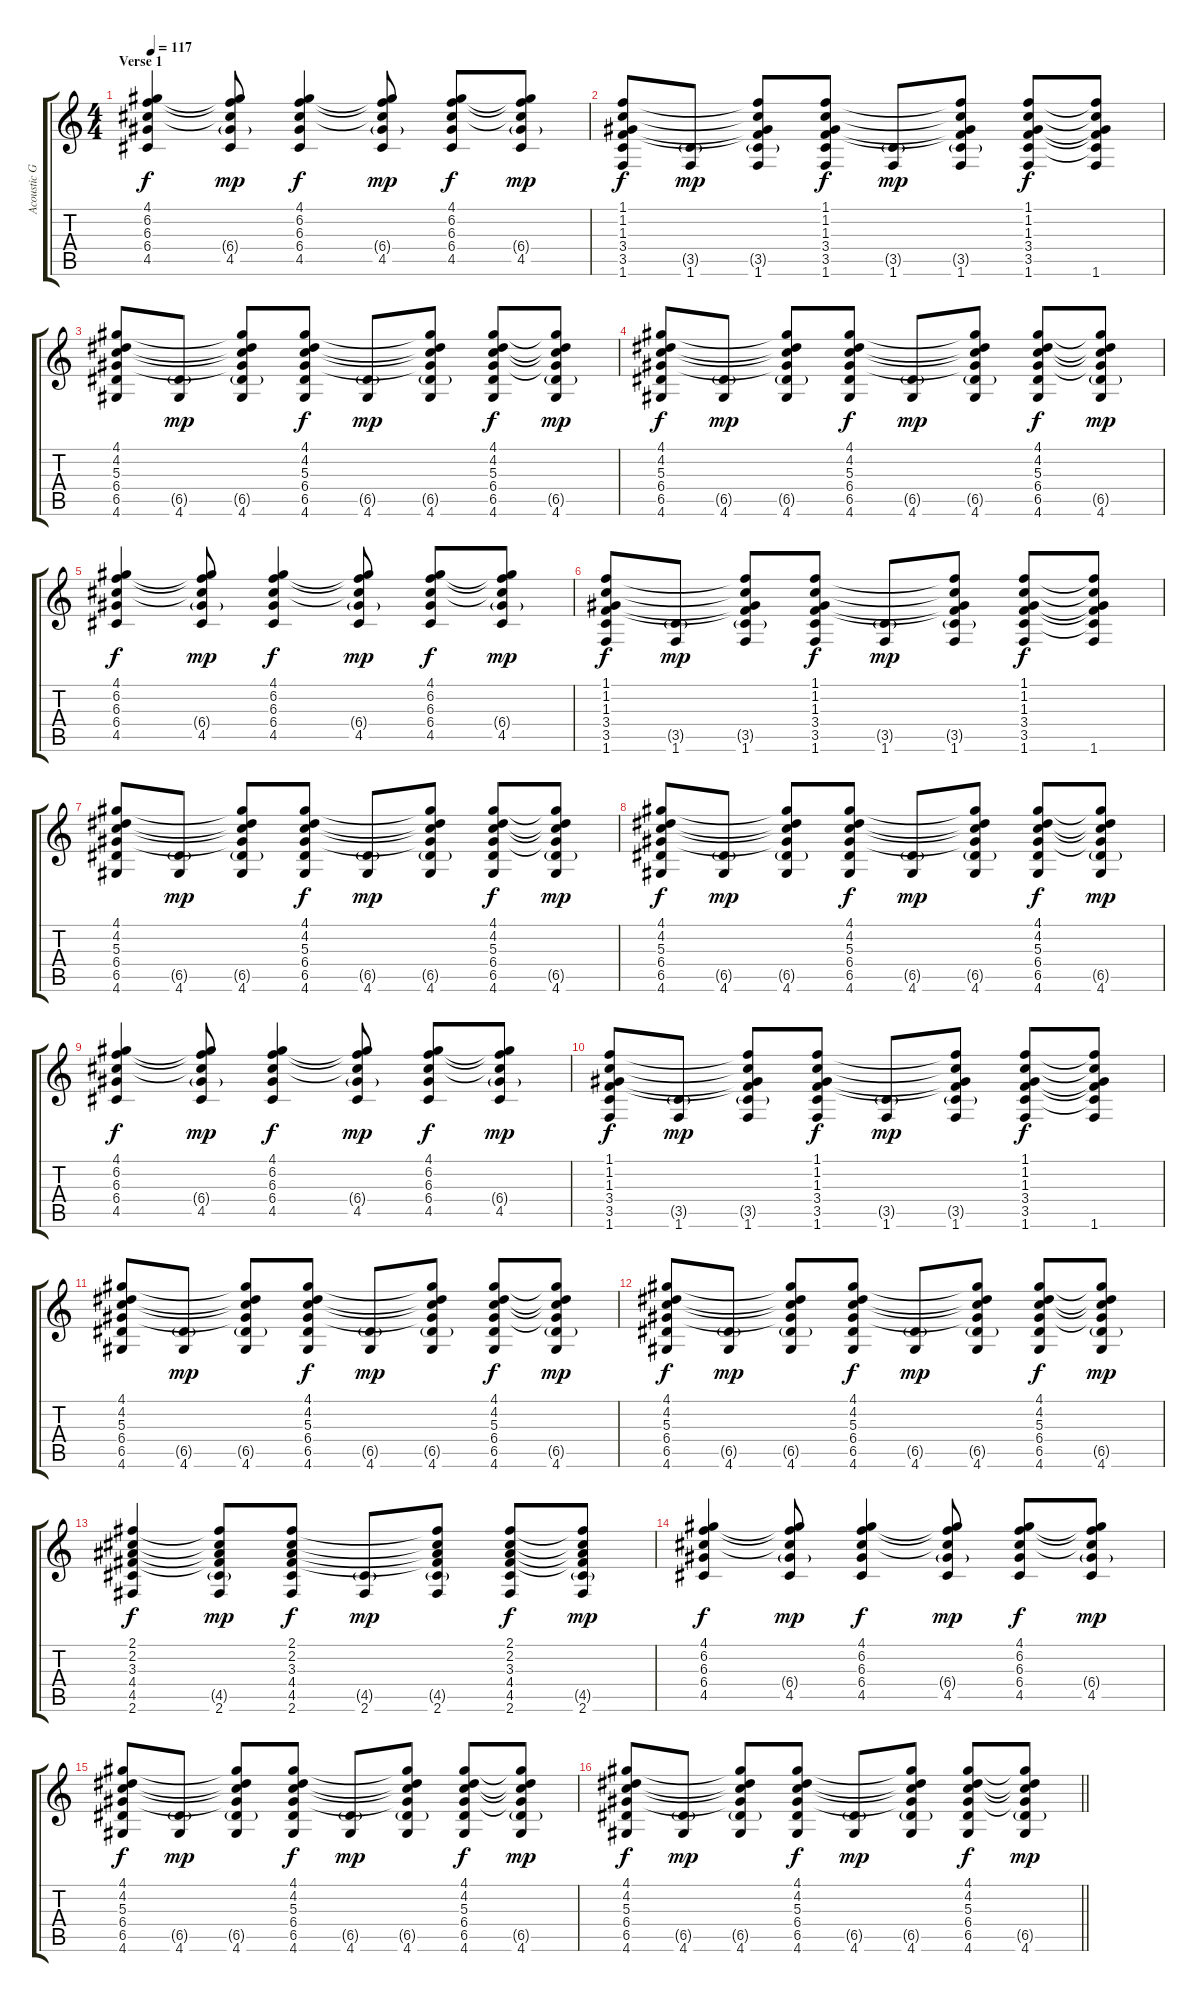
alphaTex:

\track ("Acoustic Guitar" "Acoustic G") {instrument acousticguitarsteel}
\staff {score tabs}
\tuning (E4 B3 G3 D3 A2 E2) {hide}
\ts (4 4)
\section ("" "Verse 1")
\tempo 117
\clef g2
\ks c
(4.1 6.2 6.3 6.4 4.5).4{dy f instrument acousticguitarsteel} (4.1{t} 6.2{t} 6.3{t} 6.4{g} 4.5).8{dy mp} (4.1 6.2 6.3 6.4 4.5).4{dy f} (4.1{t} 6.2{t} 6.3{t} 6.4{g} 4.5).8{dy mp} (4.1 6.2 6.3 6.4 4.5).8{dy f} (4.1{t} 6.2{t} 6.3{t} 6.4{g} 4.5).8{dy mp} |
(1.1 1.2 1.3 3.4 3.5 1.6).8{dy f} (3.5{g} 1.6).8{dy mp} (1.1{t} 1.2{t} 1.3{t} 3.4{t} 3.5{g} 1.6).8 (1.1 1.2 1.3 3.4 3.5 1.6).8{dy f} (3.5{g} 1.6).8{dy mp} (1.1{t} 1.2{t} 1.3{t} 3.4{t} 3.5{g} 1.6).8 (1.1 1.2 1.3 3.4 3.5 1.6).8{dy f} (1.1{t} 1.2{t} 1.3{t} 3.4{t} 3.5{t} 1.6).8 |
(4.1 4.2 5.3 6.4 6.5 4.6).8 (6.5{g} 4.6).8{dy mp} (4.1{t} 4.2{t} 5.3{t} 6.4{t} 6.5{g} 4.6).8 (4.1 4.2 5.3 6.4 6.5 4.6).8{dy f} (6.5{g} 4.6).8{dy mp} (4.1{t} 4.2{t} 5.3{t} 6.4{t} 6.5{g} 4.6).8 (4.1 4.2 5.3 6.4 6.5 4.6).8{dy f} (4.1{t} 4.2{t} 5.3{t} 6.4{t} 6.5{g} 4.6).8{dy mp} |
(4.1 4.2 5.3 6.4 6.5 4.6).8{dy f} (6.5{g} 4.6).8{dy mp} (4.1{t} 4.2{t} 5.3{t} 6.4{t} 6.5{g} 4.6).8 (4.1 4.2 5.3 6.4 6.5 4.6).8{dy f} (6.5{g} 4.6).8{dy mp} (4.1{t} 4.2{t} 5.3{t} 6.4{t} 6.5{g} 4.6).8 (4.1 4.2 5.3 6.4 6.5 4.6).8{dy f} (4.1{t} 4.2{t} 5.3{t} 6.4{t} 6.5{g} 4.6).8{dy mp} |
(4.1 6.2 6.3 6.4 4.5).4{dy f} (4.1{t} 6.2{t} 6.3{t} 6.4{g} 4.5).8{dy mp} (4.1 6.2 6.3 6.4 4.5).4{dy f} (4.1{t} 6.2{t} 6.3{t} 6.4{g} 4.5).8{dy mp} (4.1 6.2 6.3 6.4 4.5).8{dy f} (4.1{t} 6.2{t} 6.3{t} 6.4{g} 4.5).8{dy mp} |
(1.1 1.2 1.3 3.4 3.5 1.6).8{dy f} (3.5{g} 1.6).8{dy mp} (1.1{t} 1.2{t} 1.3{t} 3.4{t} 3.5{g} 1.6).8 (1.1 1.2 1.3 3.4 3.5 1.6).8{dy f} (3.5{g} 1.6).8{dy mp} (1.1{t} 1.2{t} 1.3{t} 3.4{t} 3.5{g} 1.6).8 (1.1 1.2 1.3 3.4 3.5 1.6).8{dy f} (1.1{t} 1.2{t} 1.3{t} 3.4{t} 3.5{t} 1.6).8 |
(4.1 4.2 5.3 6.4 6.5 4.6).8 (6.5{g} 4.6).8{dy mp} (4.1{t} 4.2{t} 5.3{t} 6.4{t} 6.5{g} 4.6).8 (4.1 4.2 5.3 6.4 6.5 4.6).8{dy f} (6.5{g} 4.6).8{dy mp} (4.1{t} 4.2{t} 5.3{t} 6.4{t} 6.5{g} 4.6).8 (4.1 4.2 5.3 6.4 6.5 4.6).8{dy f} (4.1{t} 4.2{t} 5.3{t} 6.4{t} 6.5{g} 4.6).8{dy mp} |
(4.1 4.2 5.3 6.4 6.5 4.6).8{dy f} (6.5{g} 4.6).8{dy mp} (4.1{t} 4.2{t} 5.3{t} 6.4{t} 6.5{g} 4.6).8 (4.1 4.2 5.3 6.4 6.5 4.6).8{dy f} (6.5{g} 4.6).8{dy mp} (4.1{t} 4.2{t} 5.3{t} 6.4{t} 6.5{g} 4.6).8 (4.1 4.2 5.3 6.4 6.5 4.6).8{dy f} (4.1{t} 4.2{t} 5.3{t} 6.4{t} 6.5{g} 4.6).8{dy mp} |
(4.1 6.2 6.3 6.4 4.5).4{dy f} (4.1{t} 6.2{t} 6.3{t} 6.4{g} 4.5).8{dy mp} (4.1 6.2 6.3 6.4 4.5).4{dy f} (4.1{t} 6.2{t} 6.3{t} 6.4{g} 4.5).8{dy mp} (4.1 6.2 6.3 6.4 4.5).8{dy f} (4.1{t} 6.2{t} 6.3{t} 6.4{g} 4.5).8{dy mp} |
(1.1 1.2 1.3 3.4 3.5 1.6).8{dy f} (3.5{g} 1.6).8{dy mp} (1.1{t} 1.2{t} 1.3{t} 3.4{t} 3.5{g} 1.6).8 (1.1 1.2 1.3 3.4 3.5 1.6).8{dy f} (3.5{g} 1.6).8{dy mp} (1.1{t} 1.2{t} 1.3{t} 3.4{t} 3.5{g} 1.6).8 (1.1 1.2 1.3 3.4 3.5 1.6).8{dy f} (1.1{t} 1.2{t} 1.3{t} 3.4{t} 3.5{t} 1.6).8 |
(4.1 4.2 5.3 6.4 6.5 4.6).8 (6.5{g} 4.6).8{dy mp} (4.1{t} 4.2{t} 5.3{t} 6.4{t} 6.5{g} 4.6).8 (4.1 4.2 5.3 6.4 6.5 4.6).8{dy f} (6.5{g} 4.6).8{dy mp} (4.1{t} 4.2{t} 5.3{t} 6.4{t} 6.5{g} 4.6).8 (4.1 4.2 5.3 6.4 6.5 4.6).8{dy f} (4.1{t} 4.2{t} 5.3{t} 6.4{t} 6.5{g} 4.6).8{dy mp} |
(4.1 4.2 5.3 6.4 6.5 4.6).8{dy f} (6.5{g} 4.6).8{dy mp} (4.1{t} 4.2{t} 5.3{t} 6.4{t} 6.5{g} 4.6).8 (4.1 4.2 5.3 6.4 6.5 4.6).8{dy f} (6.5{g} 4.6).8{dy mp} (4.1{t} 4.2{t} 5.3{t} 6.4{t} 6.5{g} 4.6).8 (4.1 4.2 5.3 6.4 6.5 4.6).8{dy f} (4.1{t} 4.2{t} 5.3{t} 6.4{t} 6.5{g} 4.6).8{dy mp} |
(2.1 2.2 3.3 4.4 4.5 2.6).4{dy f} (2.1{t} 2.2{t} 3.3{t} 4.4{t} 4.5{g} 2.6).8{dy mp} (2.1 2.2 3.3 4.4 4.5 2.6).8{dy f} (4.5{g} 2.6).8{dy mp} (2.1{t} 2.2{t} 3.3{t} 4.4{t} 4.5{g} 2.6).8 (2.1 2.2 3.3 4.4 4.5 2.6).8{dy f} (2.1{t} 2.2{t} 3.3{t} 4.4{t} 4.5{g} 2.6).8{dy mp} |
(4.1 6.2 6.3 6.4 4.5).4{dy f} (4.1{t} 6.2{t} 6.3{t} 6.4{g} 4.5).8{dy mp} (4.1 6.2 6.3 6.4 4.5).4{dy f} (4.1{t} 6.2{t} 6.3{t} 6.4{g} 4.5).8{dy mp} (4.1 6.2 6.3 6.4 4.5).8{dy f} (4.1{t} 6.2{t} 6.3{t} 6.4{g} 4.5).8{dy mp} |
(4.1 4.2 5.3 6.4 6.5 4.6).8{dy f} (6.5{g} 4.6).8{dy mp} (4.1{t} 4.2{t} 5.3{t} 6.4{t} 6.5{g} 4.6).8 (4.1 4.2 5.3 6.4 6.5 4.6).8{dy f} (6.5{g} 4.6).8{dy mp} (4.1{t} 4.2{t} 5.3{t} 6.4{t} 6.5{g} 4.6).8 (4.1 4.2 5.3 6.4 6.5 4.6).8{dy f} (4.1{t} 4.2{t} 5.3{t} 6.4{t} 6.5{g} 4.6).8{dy mp} |
\barLineRight lightlight
(4.1 4.2 5.3 6.4 6.5 4.6).8{dy f} (6.5{g} 4.6).8{dy mp} (4.1{t} 4.2{t} 5.3{t} 6.4{t} 6.5{g} 4.6).8 (4.1 4.2 5.3 6.4 6.5 4.6).8{dy f} (6.5{g} 4.6).8{dy mp} (4.1{t} 4.2{t} 5.3{t} 6.4{t} 6.5{g} 4.6).8 (4.1 4.2 5.3 6.4 6.5 4.6).8{dy f} (4.1{t} 4.2{t} 5.3{t} 6.4{t} 6.5{g} 4.6).8{dy mp}
